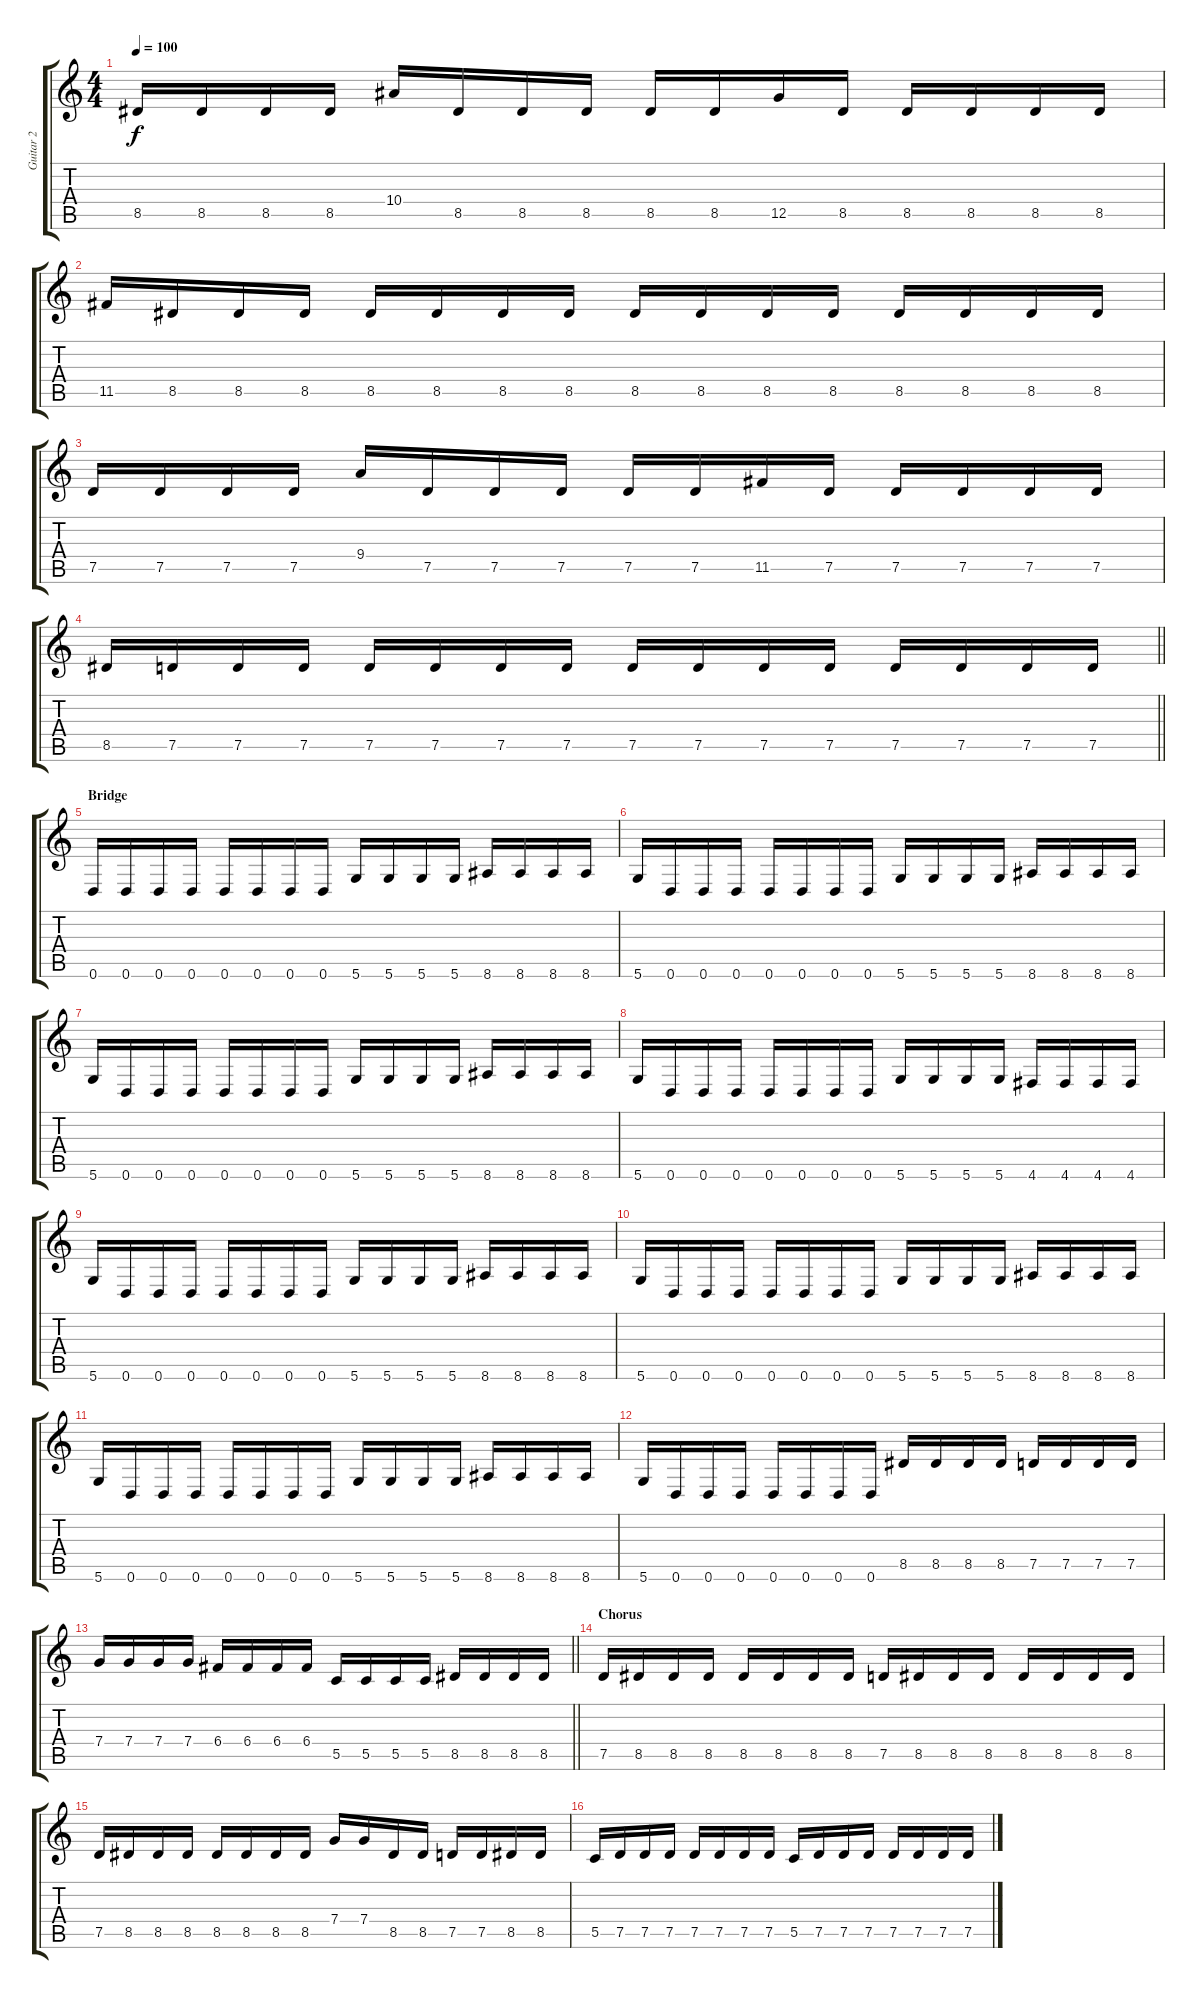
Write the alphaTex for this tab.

\track ("Guitar 2" "Guitar 2") {instrument overdrivenguitar}
\staff {score tabs}
\tuning (D4 A3 F3 C3 G2 D2) {hide}
\ts (4 4)
\tempo 100
\clef g2
\ks c
8.5.16{dy f} 8.5.16 8.5.16 8.5.16 10.4.16 8.5.16 8.5.16 8.5.16 8.5.16 8.5.16 12.5.16 8.5.16 8.5.16 8.5.16 8.5.16 8.5.16 |
11.5.16 8.5.16 8.5.16 8.5.16 8.5.16 8.5.16 8.5.16 8.5.16 8.5.16 8.5.16 8.5.16 8.5.16 8.5.16 8.5.16 8.5.16 8.5.16 |
7.5.16 7.5.16 7.5.16 7.5.16 9.4.16 7.5.16 7.5.16 7.5.16 7.5.16 7.5.16 11.5.16 7.5.16 7.5.16 7.5.16 7.5.16 7.5.16 |
\barLineRight lightlight
8.5.16 7.5.16 7.5.16 7.5.16 7.5.16 7.5.16 7.5.16 7.5.16 7.5.16 7.5.16 7.5.16 7.5.16 7.5.16 7.5.16 7.5.16 7.5.16 |
\section ("" "Bridge")
0.6.16 0.6.16 0.6.16 0.6.16 0.6.16 0.6.16 0.6.16 0.6.16 5.6.16 5.6.16 5.6.16 5.6.16 8.6.16 8.6.16 8.6.16 8.6.16 |
5.6.16 0.6.16 0.6.16 0.6.16 0.6.16 0.6.16 0.6.16 0.6.16 5.6.16 5.6.16 5.6.16 5.6.16 8.6.16 8.6.16 8.6.16 8.6.16 |
5.6.16 0.6.16 0.6.16 0.6.16 0.6.16 0.6.16 0.6.16 0.6.16 5.6.16 5.6.16 5.6.16 5.6.16 8.6.16 8.6.16 8.6.16 8.6.16 |
5.6.16 0.6.16 0.6.16 0.6.16 0.6.16 0.6.16 0.6.16 0.6.16 5.6.16 5.6.16 5.6.16 5.6.16 4.6.16 4.6.16 4.6.16 4.6.16 |
5.6.16 0.6.16 0.6.16 0.6.16 0.6.16 0.6.16 0.6.16 0.6.16 5.6.16 5.6.16 5.6.16 5.6.16 8.6.16 8.6.16 8.6.16 8.6.16 |
5.6.16 0.6.16 0.6.16 0.6.16 0.6.16 0.6.16 0.6.16 0.6.16 5.6.16 5.6.16 5.6.16 5.6.16 8.6.16 8.6.16 8.6.16 8.6.16 |
5.6.16 0.6.16 0.6.16 0.6.16 0.6.16 0.6.16 0.6.16 0.6.16 5.6.16 5.6.16 5.6.16 5.6.16 8.6.16 8.6.16 8.6.16 8.6.16 |
5.6.16 0.6.16 0.6.16 0.6.16 0.6.16 0.6.16 0.6.16 0.6.16 8.5.16 8.5.16 8.5.16 8.5.16 7.5.16 7.5.16 7.5.16 7.5.16 |
\barLineRight lightlight
7.4.16 7.4.16 7.4.16 7.4.16 6.4.16 6.4.16 6.4.16 6.4.16 5.5.16 5.5.16 5.5.16 5.5.16 8.5.16 8.5.16 8.5.16 8.5.16 |
\section ("" "Chorus")
7.5.16 8.5.16 8.5.16 8.5.16 8.5.16 8.5.16 8.5.16 8.5.16 7.5.16 8.5.16 8.5.16 8.5.16 8.5.16 8.5.16 8.5.16 8.5.16 |
7.5.16 8.5.16 8.5.16 8.5.16 8.5.16 8.5.16 8.5.16 8.5.16 7.4.16 7.4.16 8.5.16 8.5.16 7.5.16 7.5.16 8.5.16 8.5.16 |
5.5.16 7.5.16 7.5.16 7.5.16 7.5.16 7.5.16 7.5.16 7.5.16 5.5.16 7.5.16 7.5.16 7.5.16 7.5.16 7.5.16 7.5.16 7.5.16
